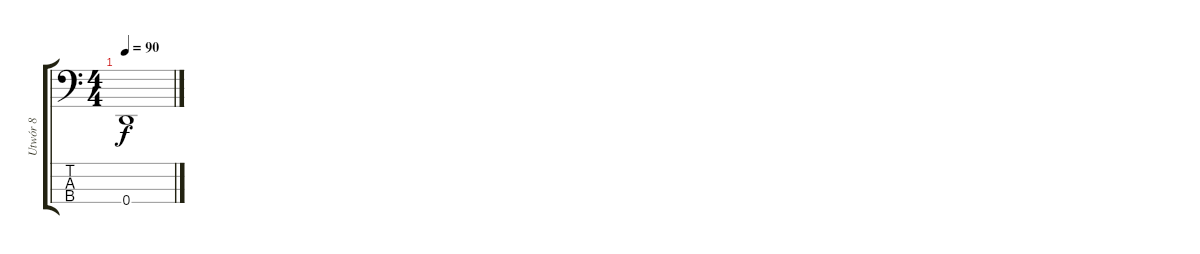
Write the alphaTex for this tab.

\track ("Utwór 8" "Utwór 8") {instrument electricbassfinger}
\staff {score tabs}
\tuning (F2 C2 G1 D1) {hide}
\ts (4 4)
\tempo 90
\clef f4
\ks c
0.4{t}.1{dy f}
